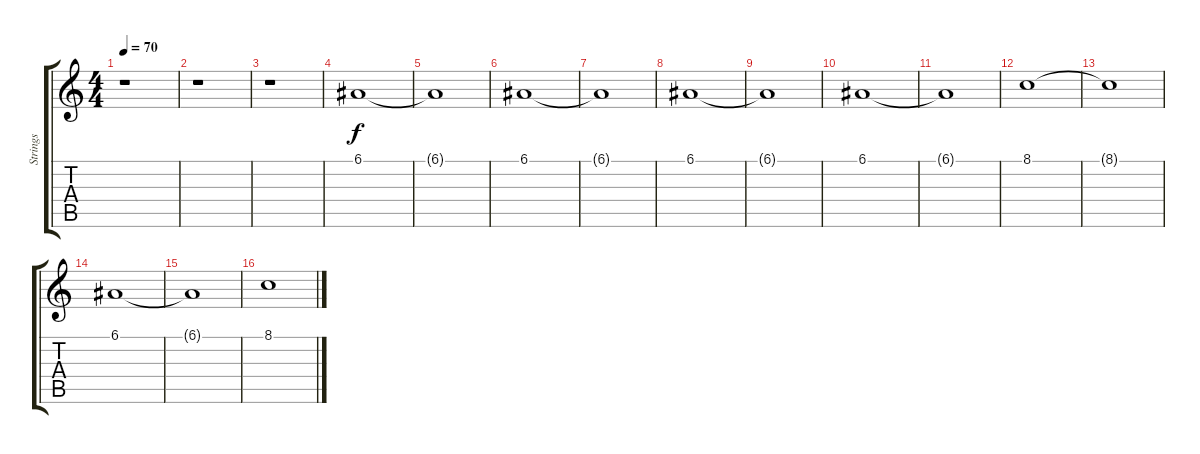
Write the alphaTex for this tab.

\track ("Strings" "Strings") {instrument stringensemble2}
\staff {score tabs}
\tuning (E4 B3 G3 D3 A2 E2) {hide}
\ts (4 4)
\tempo 70
\clef g2
\ks c
r.1{dy f} |
r.1 |
r.1 |
6.1.1 |
6.1{t}.1 |
6.1.1 |
6.1{t}.1 |
6.1.1 |
6.1{t}.1 |
6.1.1 |
6.1{t}.1 |
8.1.1 |
8.1{t}.1 |
6.1.1 |
6.1{t}.1 |
8.1.1
